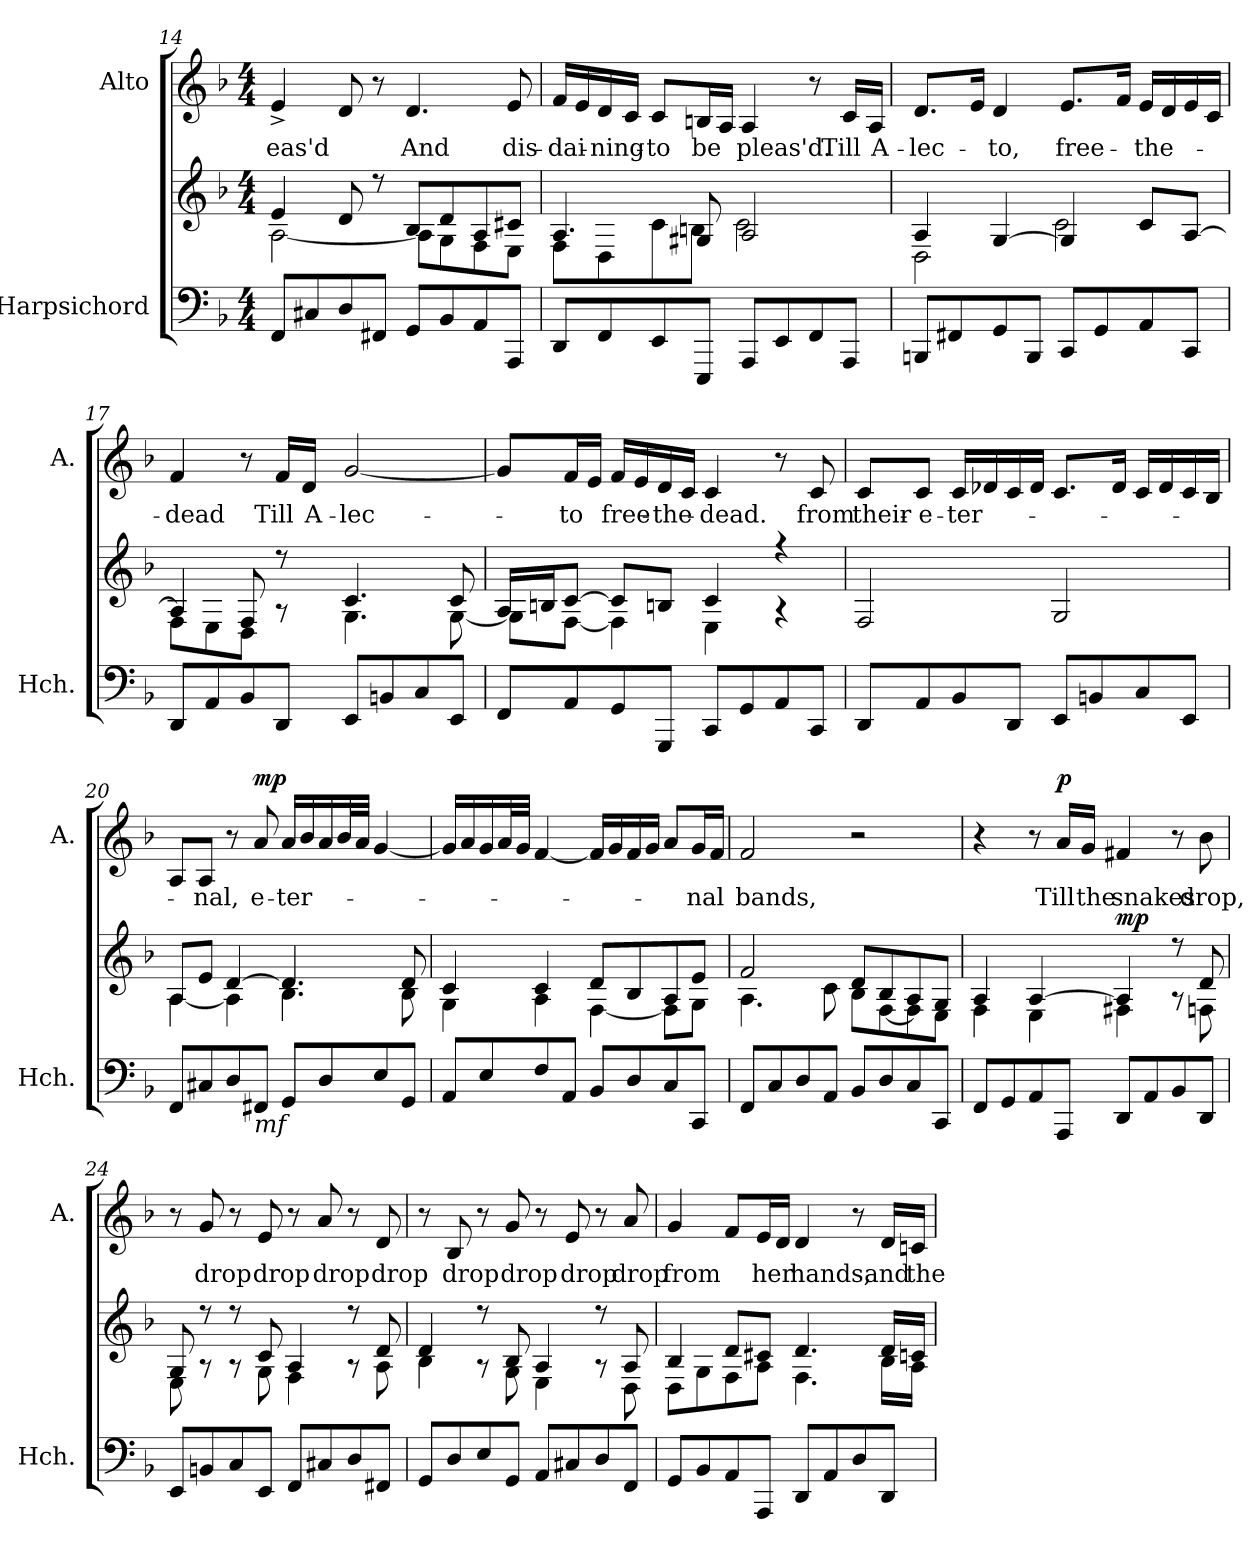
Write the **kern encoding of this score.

**kern	**kern	**dynam	**kern	**text	**dynam
*part2	*part2	*part2	*part1	*part1	*part1
*staff3	*staff2	*staff2/3	*staff1	*staff1	*staff1
*I"Harpsichord	*	*	*I"Alto	*	*
*I'Hch.	*	*	*I'A.	*	*
*clefF4	*clefG2	*	*clefG2	*	*
*k[b-]	*k[b-]	*	*k[b-]	*	*
*M4/4	*M4/4	*	*M4/4	*	*
=14	=14	=14	=14	=14	=14
*	*^	*	*	*	*
!	!	!	!	!	!LO:LY:b	!
8FF/L	4e/	[2A\	.	4e^/	eas'd	.
8C#X/	.	.	.	.	.	.
8D/	8d/	.	.	8d/	.	.
8FF#X/J	8r	.	.	8r	.	.
!	!	!	!	!	!LO:LY:b	!
8GG/L	8B-/L	8A\L]	.	4.d/	And	.
8BB-/	8d/	8G\	.	.	.	.
8AA/	8A/	8F\	.	.	.	.
!	!	!	!	!	!LO:LY:b	!
8AAA/J	8c#X/J	8E\J	.	8e/	dis-	.
!!LO:PB:g=z
=15	=15	=15	=15	=15	=15	=15
!	!	!	!	!	!LO:LY:b	!
8DD/L	4.A/	8F\L	.	16f/LL	-dai-	.
.	.	.	.	16e/	.	.
!	!	!	!	!	!LO:LY:b	!
8FF/	.	8D\	.	16d/	-ning-	.
.	.	.	.	16c/JJ	.	.
!	!	!	!	!	!LO:LY:b	!
8EE/	.	8c\	.	8c/L	-to	.
!	!	!	!	!	!LO:LY:b	!
8EEE/J	8G#X/	8Bn\J	.	16Bn/L	be	.
.	.	.	.	16A/JJ	.	.
!	!	!	!	!	!LO:LY:b	!
8AAA/L	2A/	2c\	.	4A/	pleas'd.	.
8EE/	.	.	.	.	.	.
8FF/	.	.	.	8r	.	.
!	!	!	!	!	!LO:LY:b	!
8AAA/J	.	.	.	16c/LL	Till	.
!	!	!	!	!	!LO:LY:b	!
.	.	.	.	16A/JJ	A-	.
=16	=16	=16	=16	=16	=16	=16
!	!	!	!	!	!LO:LY:b	!
8BBBn/L	4A/	2D\	.	8.d/L	-lec-	.
8FF#X/	.	.	.	.	.	.
.	.	.	.	16e/Jk	.	.
!	!	!	!	!	!LO:LY:b	!
8GG/	[4G/	.	.	4d/	-to,	.
8BBB/J	.	.	.	.	.	.
!	!	!	!	!	!LO:LY:b	!
8CC/L	4G/]	2c\	.	8.e/L	free-	.
8GG/	.	.	.	.	.	.
.	.	.	.	16f/Jk	.	.
!	!	!	!	!	!LO:LY:b	!
8AA/	8c/L	.	.	16e/LL	-the-	.
.	.	.	.	16d/	.	.
8CC/J	[8A/J	.	.	16e/	.	.
.	.	.	.	16c/JJ	.	.
=17	=17	=17	=17	=17	=17	=17
!	!	!	!	!	!LO:LY:b	!
8DD/L	4A/]	8F\L	.	4f/	-dead	.
8AA/	.	8E\	.	.	.	.
8BB-/	8F/	8D\J	.	8r	.	.
!	!	!	!	!	!LO:LY:b	!
8DD/J	8r	8r	.	16f/LL	Till	.
!	!	!	!	!	!LO:LY:b	!
.	.	.	.	16d/JJ	A-	.
!	!	!	!	!	!LO:LY:b	!
8EE/L	4.G\	4.c/	.	[2g/	-lec-	.
8BBn/	.	.	.	.	.	.
8C/	.	.	.	.	.	.
8EE/J	8c/	[8G\	.	.	.	.
!!LO:LB:g=z
=18	=18	=18	=18	=18	=18	=18
8FF/L	16A/LL	8G\L]	.	8g/L]	.	.
.	16Bn/J	.	.	.	.	.
!	!	!	!	!	!LO:LY:b	!
8AA/	[8c/J	[8F\J	.	16f/L	-to	.
.	.	.	.	16e/JJ	.	.
!	!	!	!	!	!LO:LY:b	!
8GG/	8c/L]	4F\]	.	16f/LL	free-	.
.	.	.	.	16e/	.	.
!	!	!	!	!	!LO:LY:b	!
8GGG/J	8Bn/J	.	.	16d/	-the-	.
.	.	.	.	16c/JJ	.	.
!	!	!	!	!	!LO:LY:b	!
8CC/L	4c/	4E\	.	4c/	-dead.	.
8GG/	.	.	.	.	.	.
8AA/	4r	4r	.	8r	.	.
!	!	!	!	!	!LO:LY:b	!
8CC/J	.	.	.	8c/	from	.
*	*v	*v	*	*	*	*
=19	=19	=19	=19	=19	=19
!	!	!	!	!LO:LY:b	!
8DD/L	2F/	.	8c/L	their-	.
!	!	!	!	!LO:LY:b	!
8AA/	.	.	8c/J	-e-	.
!	!	!	!	!LO:LY:b	!
8BB-/	.	.	16c/LL	-ter-	.
.	.	.	16d-X/	.	.
8DD/J	.	.	16c/	.	.
.	.	.	16d-/JJ	.	.
8EE/L	2G/	.	8.c/L	.	.
8BBn/	.	.	.	.	.
.	.	.	16d-/Jk	.	.
8C/	.	.	16c/LL	.	.
.	.	.	16d-/	.	.
8EE/J	.	.	16c/	.	.
.	.	.	16B-/JJ	.	.
=20	=20	=20	=20	=20	=20
*	*^	*	*	*	*
8FF/L	8A/L	[4A\	.	8A/L	.	.
!	!	!	!	!	!LO:LY:b	!
8C#X/	8e/J	.	.	8A/J	-nal,	.
8D/	[4d/	4A\]	.	8r	.	.
!LO:TX:b:i:t=mf	!	!	!	!	!	!
!	!	!	!	!	!LO:LY:b	!LO:DY:a
8FF#X/J	.	.	.	8a/	e-	mp
!	!	!	!	!	!LO:LY:b	!
8GG/L	4.d/]	4.B-\	.	16a/LL	-ter-	.
.	.	.	.	16b-/	.	.
8D/	.	.	.	16a/	.	.
.	.	.	.	32b-/L	.	.
.	.	.	.	32a/JJJ	.	.
8E/	.	.	.	[4g/	.	.
8GG/J	8d/	8B-\	.	.	.	.
!!LO:LB:g=z
=21	=21	=21	=21	=21	=21	=21
8AA/L	4c/	4G\	.	16g/LL]	.	.
.	.	.	.	16a/	.	.
8E/	.	.	.	16g/	.	.
.	.	.	.	32a/L	.	.
.	.	.	.	32g/JJJ	.	.
8F/	4c/	4A\	.	[4f/	.	.
8AA/J	.	.	.	.	.	.
8BB-/L	8d/L	[4F\	.	16f/LL]	.	.
.	.	.	.	16g/	.	.
8D/	8B-/	.	.	16f/	.	.
.	.	.	.	16g/JJ	.	.
8C/	8A/	8F\L]	.	8a/L	.	.
!	!	!	!	!	!LO:LY:b	!
8CC/J	8e/J	8G\J	.	16g/L	-nal	.
.	.	.	.	16f/JJ	.	.
=22	=22	=22	=22	=22	=22	=22
!	!	!	!	!	!LO:LY:b	!
8FF/L	2f/	4.A\	.	2f/	bands,	.
8C/	.	.	.	.	.	.
8D/	.	.	.	.	.	.
8AA/J	.	8c\	.	.	.	.
8BB-/L	8d/L	8B-\L	.	2r	.	.
8D/	8B-/	[8F\	.	.	.	.
8C/	8A/	8F\]	.	.	.	.
8CC/J	8G/J	8E\J	.	.	.	.
=23	=23	=23	=23	=23	=23	=23
8FF/L	4A/	4F\	.	4r	.	.
8GG/	.	.	.	.	.	.
8AA/	[4A/	4E\	.	8r	.	.
!	!	!	!	!	!LO:LY:b	!LO:DY:a
8AAA/J	.	.	.	16a/LL	Till	p
!	!	!	!	!	!LO:LY:b	!
.	.	.	.	16g/JJ	the	.
!	!	!	!LO:DY:a	!	!LO:LY:b	!
8DD/L	4A/]	4F#X\	mp	4f#X/	snakes	.
8AA/	.	.	.	.	.	.
8BB-/	8r	8r	.	8r	.	.
!	!	!	!	!	!LO:LY:b	!
8DD/J	8d/	8Fn\	.	8b-\	drop,	.
=24	=24	=24	=24	=24	=24	=24
8EE/L	8G/	8E\	.	8r	.	.
!	!	!	!	!	!LO:LY:b	!
8BBn/	8r	8r	.	8g/	drop	.
8C/	8r	8r	.	8r	.	.
!	!	!	!	!	!LO:LY:b	!
8EE/J	8c/	8G\	.	8e/	drop	.
8FF/L	4A/	4F\	.	8r	.	.
!	!	!	!	!	!LO:LY:b	!
8C#X/	.	.	.	8a/	drop	.
8D/	8r	8r	.	8r	.	.
!	!	!	!	!	!LO:LY:b	!
8FF#X/J	8d/	8A\	.	8d/	drop	.
!!LO:LB:g=z
=25	=25	=25	=25	=25	=25	=25
8GG/L	4d/	4B-\	.	8r	.	.
!	!	!	!	!	!LO:LY:b	!
8D/	.	.	.	8B-/	drop	.
8E/	8r	8r	.	8r	.	.
!	!	!	!	!	!LO:LY:b	!
8GG/J	8B-/	8G\	.	8g/	drop	.
8AA/L	4A/	4E\	.	8r	.	.
!	!	!	!	!	!LO:LY:b	!
8C#X/	.	.	.	8e/	drop	.
8D/	8r	8r	.	8r	.	.
!	!	!	!	!	!LO:LY:b	!
8FF/J	8A/	8D\	.	8a/	drop	.
=26	=26	=26	=26	=26	=26	=26
!	!	!	!	!	!LO:LY:b	!
8GG/L	4B-/	8D\L	.	4g/	from	.
8BB-/	.	8G\	.	.	.	.
8AA/	8d/L	8F\	.	8f/L	.	.
!	!	!	!	!	!LO:LY:b	!
8AAA/J	8c#X/J	8A\J	.	16e/L	her	.
.	.	.	.	16d/JJ	.	.
!	!	!	!	!	!LO:LY:b	!
8DD/L	4.d/	4.F\	.	4d/	hands,	.
8AA/	.	.	.	.	.	.
8D/	.	.	.	8r	.	.
!	!	!	!	!	!LO:LY:b	!
8DD/J	16d/LL	16B-\LL	.	16d/LL	and	.
!	!	!	!	!	!LO:LY:b	!
.	16cn/JJ	16A\JJ	.	16cn/JJ	the	.
*	*v	*v	*	*	*	*
=	=	=	=	=	=
*-	*-	*-	*-	*-	*-
